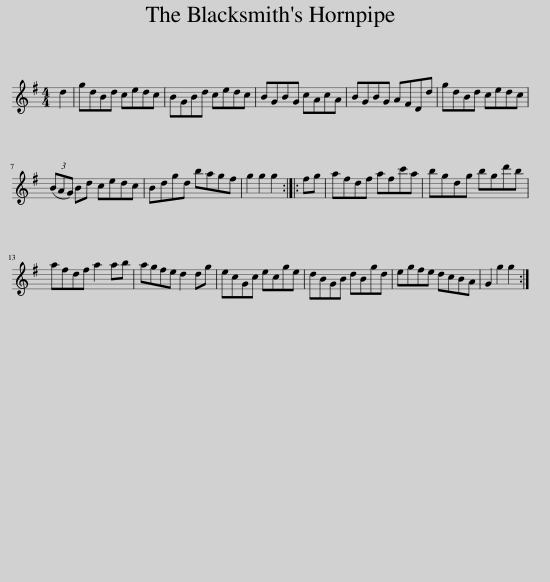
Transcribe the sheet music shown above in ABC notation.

X:1
L:1/8
M:4/4
I:linebreak $
K:G
V:1 treble
V:1
 d2 | gdBd cedc | BGBd cedc | BGBG cAcA | BGBG AFDd | %5
 gdBd cedc |$ (3(BAG) Bd cedc | Bdgd bagf | g2 g2 g2 :: fg | %10
 afdf afc'a | bgdg bgd'b |$ afdf a2 ab | agfe d2 dg | ecGc ecge | %15
 dBGB dBgd | egfe dcBA | G2 g2 g2 :| %18
